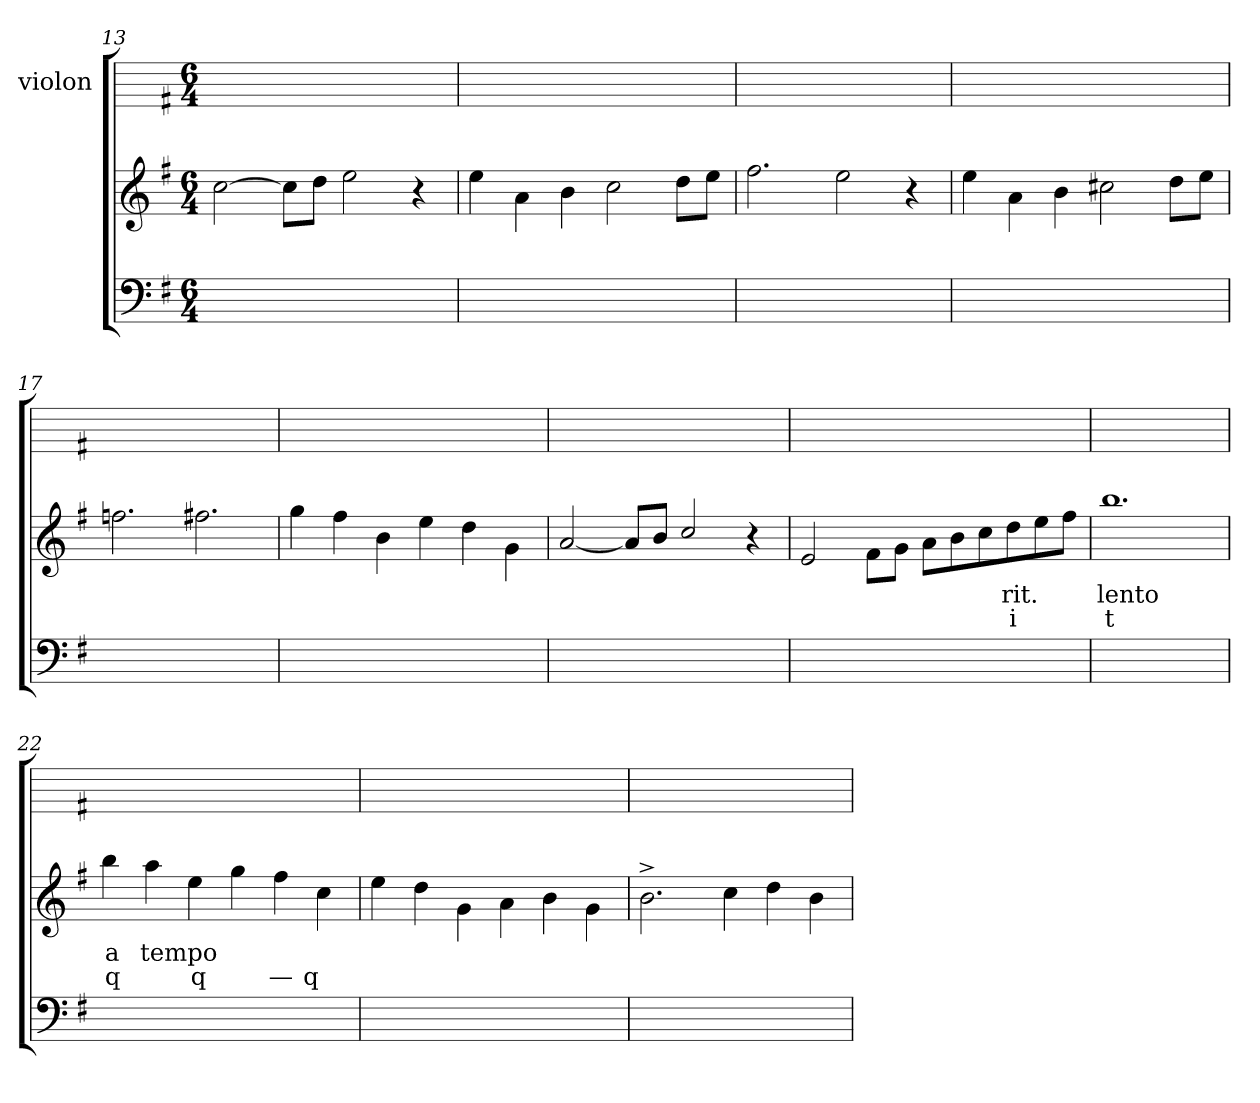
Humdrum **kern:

**kern	**kern	**text	**text	**kern
*part3	*part2	*part2	*part2	*part1
*staff3	*staff2	*staff2	*staff2	*staff1
*	*	*	*	*I"violon
*clefF4	*clefG2	*	*	*
*k[f#]	*k[f#]	*	*	*k[f#]
*M6/4	*M6/4	*	*	*M6/4
=13	=13	=13	=13	=13
1.ryy	[2cc\	.	.	1.ryy
.	8cc\L]	.	.	.
.	8dd\J	.	.	.
.	2ee\	.	.	.
.	4r	.	.	.
=14	=14	=14	=14	=14
1.ryy	4ee\	.	.	1.ryy
.	4a\	.	.	.
.	4b\	.	.	.
.	2cc\	.	.	.
.	8dd\L	.	.	.
.	8ee\J	.	.	.
=15	=15	=15	=15	=15
1.ryy	2.ff#\	.	.	1.ryy
.	2ee\	.	.	.
.	4r	.	.	.
!!LO:LB:g=z
=16	=16	=16	=16	=16
1.ryy	4ee\	.	.	1.ryy
.	4a\	.	.	.
.	4b\	.	.	.
.	2cc#X\	.	.	.
.	8dd\L	.	.	.
.	8ee\J	.	.	.
=17	=17	=17	=17	=17
1.ryy	2.ffn\	.	.	1.ryy
.	2.ff#X\	.	.	.
=18	=18	=18	=18	=18
1.ryy	4gg\	.	.	1.ryy
.	4ff#\	.	.	.
.	4b\	.	.	.
.	4ee\	.	.	.
.	4dd\	.	.	.
.	4g\	.	.	.
=19	=19	=19	=19	=19
1.ryy	[2a/	.	.	1.ryy
.	8a/L]	.	.	.
.	8b/J	.	.	.
.	2cc/	.	.	.
.	4r	.	.	.
!!LO:LB:g=z
=20	=20	=20	=20	=20
1.ryy	2e/	.	.	1.ryy
.	8f#\L	.	.	.
.	8g\J	.	.	.
.	8a\L	.	.	.
.	8b\	.	.	.
.	8cc\	.	.	.
.	8dd\	rit.	i	.
.	8ee\	.	.	.
.	8ff#\J	.	.	.
=21	=21	=21	=21	=21
1.ryy	1.bb/	lento	t	1.ryy
=22	=22	=22	=22	=22
1.ryy	4bb\	a	q	1.ryy
.	4aa\	tempo	.	.
.	4ee\	.	q	.
.	4gg\	.	.	.
.	4ff#\	.	—	.
.	4cc\	.	q	.
=23	=23	=23	=23	=23
1.ryy	4ee\	.	.	1.ryy
.	4dd\	.	.	.
.	4g\	.	.	.
.	4a\	.	.	.
.	4b\	.	.	.
.	4g\	.	.	.
!!LO:LB:g=z
=24	=24	=24	=24	=24
1.ryy	2.b^>\	.	.	1.ryy
.	4cc\	.	.	.
.	4dd\	.	.	.
.	4b\	.	.	.
=	=	=	=	=
*-	*-	*-	*-	*-
